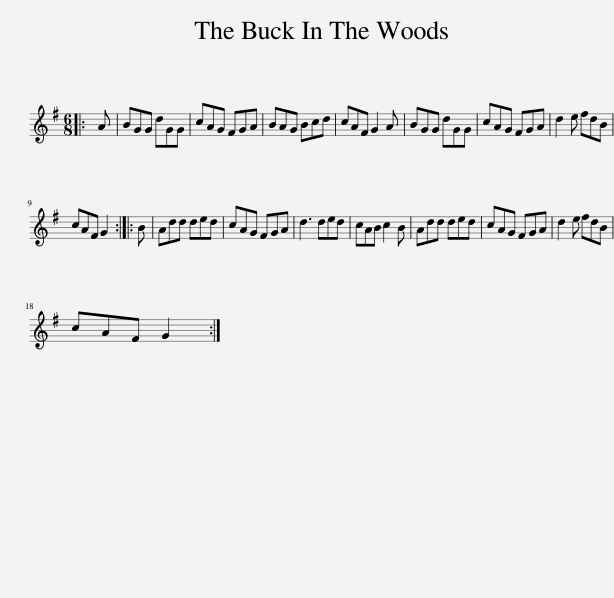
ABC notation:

X:1
L:1/8
M:6/8
I:linebreak $
K:G
V:1 treble
V:1
|: A | BGG dGG | cAG FGA | BAG Bcd | cAF G2 A | %5
 BGG dGG | cAG FGA | d2 e fdB |$ cAF G2 :: B | %10
 Add ded | cAG FGA | d3 ded | cAB c2 B | Add ded | %15
 cAG FGA | d2 e fdB |$ cAF G2 :| %18
